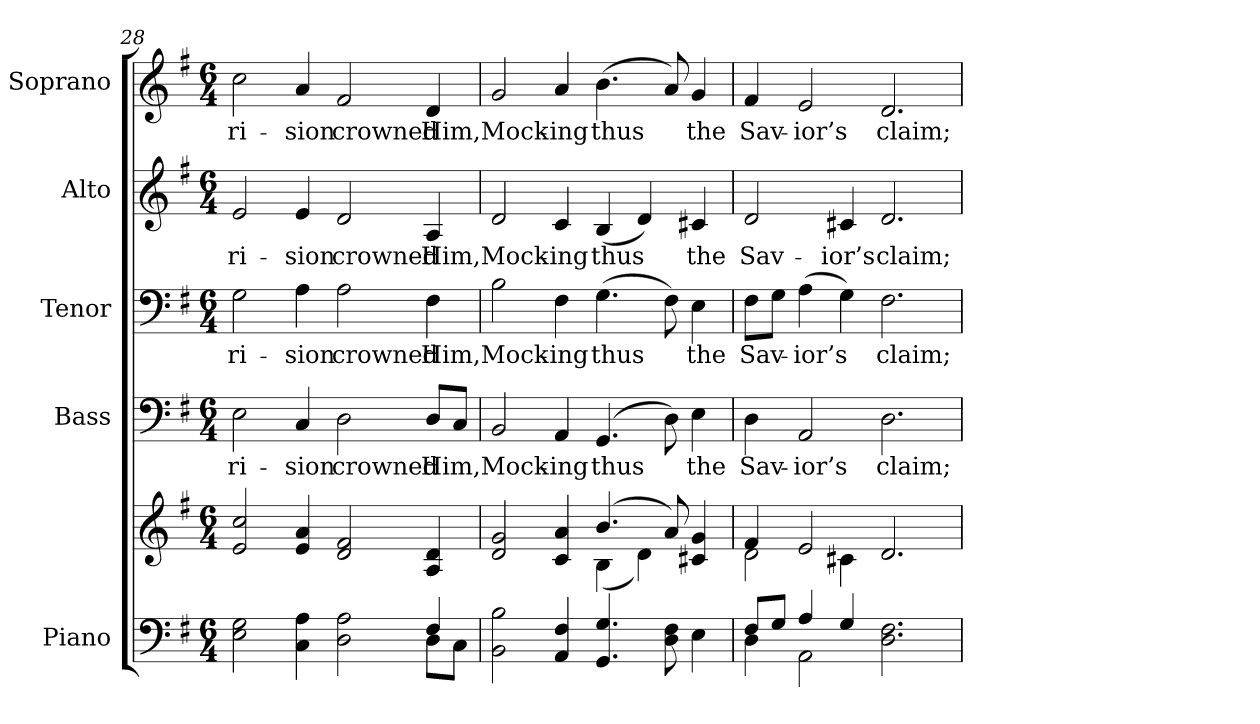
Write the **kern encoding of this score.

**kern	**kern	**kern	**text	**kern	**text	**kern	**text	**kern	**text
*part5	*part5	*part4	*part4	*part3	*part3	*part2	*part2	*part1	*part1
*staff6	*staff5	*staff4	*staff4	*staff3	*staff3	*staff2	*staff2	*staff1	*staff1
*I"Piano	*	*I"Bass	*	*I"Tenor	*	*I"Alto	*	*I"Soprano	*
*I'Pno.	*	*I'B.	*	*I'T.	*	*I'A.	*	*I'S.	*
*clefF4	*clefG2	*clefF4	*	*clefF4	*	*clefG2	*	*clefG2	*
*k[f#]	*k[f#]	*k[f#]	*	*k[f#]	*	*k[f#]	*	*k[f#]	*
*G:	*G:	*G:	*	*G:	*	*G:	*	*G:	*
*M6/4	*M6/4	*M6/4	*	*M6/4	*	*M6/4	*	*M6/4	*
=28	=28	=28	=28	=28	=28	=28	=28	=28	=28
*^	*	*	*	*	*	*	*	*	*
!	!	!	!	!LO:LY:b:color=#000000	!	!	!	!	!	!
!	!	!	!	!	!	!LO:LY:b:color=#000000	!	!	!	!
!	!	!	!	!	!	!	!	!LO:LY:b:color=#000000	!	!
!	!	!	!	!	!	!	!	!	!	!LO:LY:b:color=#000000
2Ei\ 2Gi	2.ryy	2ei/ 2cci	2Ei\	-ri-	2Gi\	-ri-	2ei/	-ri-	2cci\	-ri-
!	!	!	!	!LO:LY:b:color=#000000	!	!	!	!	!	!
!	!	!	!	!	!	!LO:LY:b:color=#000000	!	!	!	!
!	!	!	!	!	!	!	!	!LO:LY:b:color=#000000	!	!
!	!	!	!	!	!	!	!	!	!	!LO:LY:b:color=#000000
4Ci\ 4Ai	.	4ei/ 4ai	4Ci/	-sion	4Ai\	-sion	4ei/	-sion	4ai/	-sion
!	!	!	!	!LO:LY:b:color=#000000	!	!	!	!	!	!
!	!	!	!	!	!	!LO:LY:b:color=#000000	!	!	!	!
!	!	!	!	!	!	!	!	!LO:LY:b:color=#000000	!	!
!	!	!	!	!	!	!	!	!	!	!LO:LY:b:color=#000000
2Di\ 2Ai	4ryy	2di/ 2f#i	2Di\	crowned	2Ai\	crowned	2di/	crowned	2f#i/	crowned
.	4ryy	.	.	.	.	.	.	.	.	.
!	!	!	!	!LO:LY:b:color=#000000	!	!	!	!	!	!
!	!	!	!	!	!	!LO:LY:b:color=#000000	!	!	!	!
!	!	!	!	!	!	!	!	!LO:LY:b:color=#000000	!	!
!	!	!	!	!	!	!	!	!	!	!LO:LY:b:color=#000000
4F#i/	8Di\L	4Ai/ 4di	8Di/L	Him,	4F#i\	Him,	4Ai/	Him,	4di/	Him,
.	8Ci\J	.	8Ci/J	.	.	.	.	.	.	.
*v	*v	*	*	*	*	*	*	*	*	*
!!LO:PB:g=z
=29	=29	=29	=29	=29	=29	=29	=29	=29	=29
*	*^	*	*	*	*	*	*	*	*
*^	*	*	*	*	*	*	*	*	*	*
!	!	!	!	!	!LO:LY:b:color=#000000	!	!	!	!	!	!
*v	*v	*	*	*	*	*	*	*	*	*	*
*^	*	*	*	*	*	*	*	*	*	*
!	!	!	!	!	!	!	!LO:LY:b:color=#000000	!	!	!	!
*v	*v	*	*	*	*	*	*	*	*	*	*
*^	*	*	*	*	*	*	*	*	*	*
!	!	!	!	!	!	!	!	!	!LO:LY:b:color=#000000	!	!
*v	*v	*	*	*	*	*	*	*	*	*	*
*^	*	*	*	*	*	*	*	*	*	*
!	!	!	!	!	!	!	!	!	!	!	!LO:LY:b:color=#000000
*v	*v	*	*	*	*	*	*	*	*	*	*
2BBi\ 2Bi	2di/ 2gi	2.ryy	2BBi/	Mock-	2Bi\	Mock-	2di/	Mock-	2gi/	Mock-
!	!	!	!	!LO:LY:b:color=#000000	!	!	!	!	!	!
!	!	!	!	!	!	!LO:LY:b:color=#000000	!	!	!	!
!	!	!	!	!	!	!	!	!LO:LY:b:color=#000000	!	!
!	!	!	!	!	!	!	!	!	!	!LO:LY:b:color=#000000
4AAi/ 4F#i	4ci/ 4ai	.	4AAi/	-ing	4F#i\	-ing	4ci/	-ing	4ai/	-ing
!	!	!	!	!LO:LY:b:color=#000000	!	!	!	!	!	!
!	!	!	!	!	!	!LO:LY:b:color=#000000	!	!	!	!
!	!	!	!	!	!	!	!	!LO:LY:b:color=#000000	!	!
!	!	!	!	!	!	!	!	!	!	!LO:LY:b:color=#000000
4.GGi/ 4.Gi	(4.bi/	(4Bi\	(4.GGi/	thus	(4.Gi\	thus	(4Bi/	thus	(4.bi\	thus
.	.	4di\)	.	.	.	.	4di/)	.	.	.
8Di\ 8F#i	8ai/)	.	8Di\)	.	8F#i\)	.	.	.	8ai/)	.
!	!	!	!	!LO:LY:b:color=#000000	!	!	!	!	!	!
!	!	!	!	!	!	!LO:LY:b:color=#000000	!	!	!	!
!	!	!	!	!	!	!	!	!LO:LY:b:color=#000000	!	!
!	!	!	!	!	!	!	!	!	!	!LO:LY:b:color=#000000
4Ei\	4c#Xi/ 4gi	4ryy	4Ei\	the	4Ei\	the	4c#Xi/	the	4gi/	the
=30	=30	=30	=30	=30	=30	=30	=30	=30	=30	=30
*^	*	*	*	*	*	*	*	*	*	*
!	!	!	!	!	!LO:LY:b:color=#000000	!	!	!	!	!	!
!	!	!	!	!	!	!	!LO:LY:b:color=#000000	!	!	!	!
!	!	!	!	!	!	!	!	!	!LO:LY:b:color=#000000	!	!
!	!	!	!	!	!	!	!	!	!	!	!LO:LY:b:color=#000000
8F#i/L	4Di\	4f#i/	2di\	4Di\	Sav-	8F#i\L	Sav-	2di/	Sav-	4f#i/	Sav-
8Gi/J	.	.	.	.	.	8Gi\J	.	.	.	.	.
!	!	!	!	!	!LO:LY:b:color=#000000	!	!	!	!	!	!
!	!	!	!	!	!	!	!LO:LY:b:color=#000000	!	!	!	!
!	!	!	!	!	!	!	!	!	!	!	!LO:LY:b:color=#000000
4Ai/	2AAi\	2ei/	.	2AAi/	-ior’s	(4Ai\	-ior’s	.	.	2ei/	-ior’s
!	!	!	!	!	!	!	!	!	!LO:LY:b:color=#000000	!	!
4Gi/	.	.	4c#Xi\	.	.	4Gi\)	.	4c#Xi/	-ior’s	.	.
!	!	!	!	!	!LO:LY:b:color=#000000	!	!	!	!	!	!
!	!	!	!	!	!	!	!LO:LY:b:color=#000000	!	!	!	!
!	!	!	!	!	!	!	!	!	!LO:LY:b:color=#000000	!	!
!	!	!	!	!	!	!	!	!	!	!	!LO:LY:b:color=#000000
2.Di\ 2.F#i	2.ryy	2.di/	2.ryy	2.Di\	claim;	2.F#i\	claim;	2.di/	claim;	2.di/	claim;
*v	*v	*	*	*	*	*	*	*	*	*	*
*	*v	*v	*	*	*	*	*	*	*	*
=	=	=	=	=	=	=	=	=	=
*-	*-	*-	*-	*-	*-	*-	*-	*-	*-
